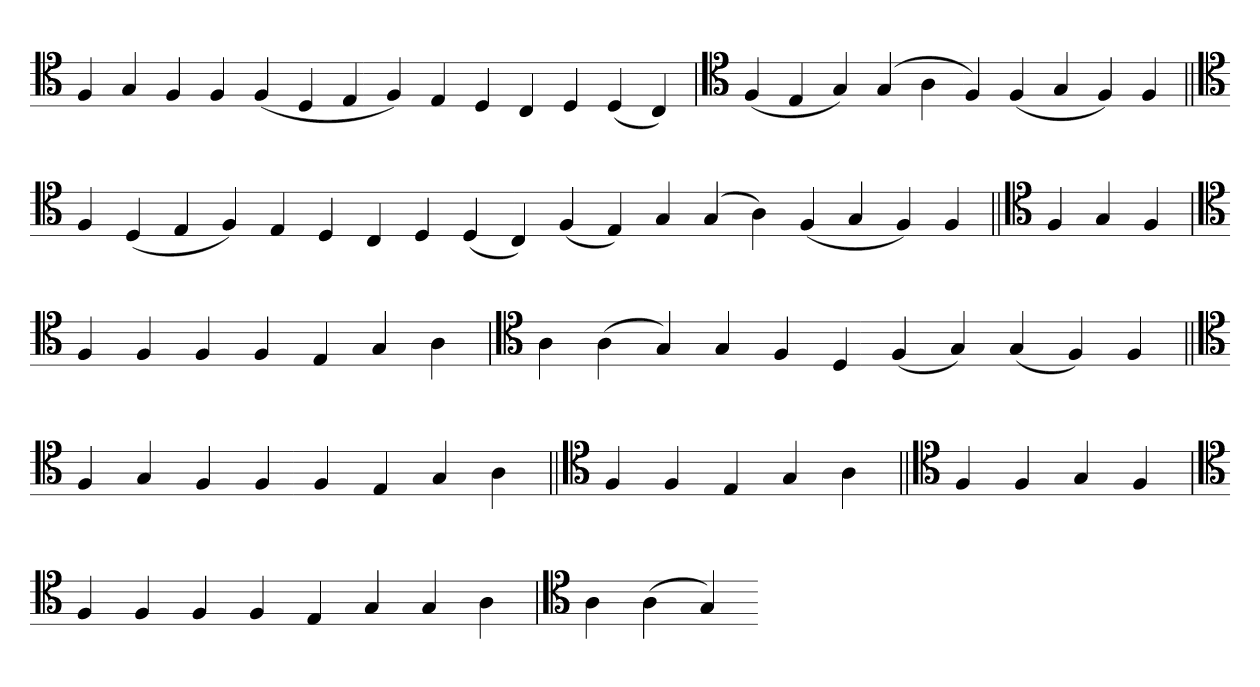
**kern
*part1
*staff1
*clefC4
=
4F
4G
4F
4F
(4F
4D
4E
4F)
4E
4D
4C
4D
(4D
4C)
=`
*clefC4
(4F
4E
4G)
(4G
4A
4F)
(4F
4G
4F)
4F
=||
*clefC4
4F
(4D
4E
4F)
4E
4D
4C
4D
(4D
4C)
(4F
4E)
4G
(4G
4A)
(4F
4G
4F)
4F
=||
*clefC4
4F
4G
4F
=`
*clefC4
4F
4F
4F
4F
4E
4G
4A
='
*clefC4
4A
(4A
4G)
4G
4F
4D
(4F
4G)
(4G
4F)
4F
=||
*clefC4
4F
4G
4F
4F
4F
4E
4G
4A
=||
*clefC4
4F
4F
4E
4G
4A
=||
*clefC4
4F
4F
4G
4F
=`
*clefC4
4F
4F
4F
4F
4E
4G
4G
4A
='
*clefC4
4A
(4A
4G)
=-
*-
